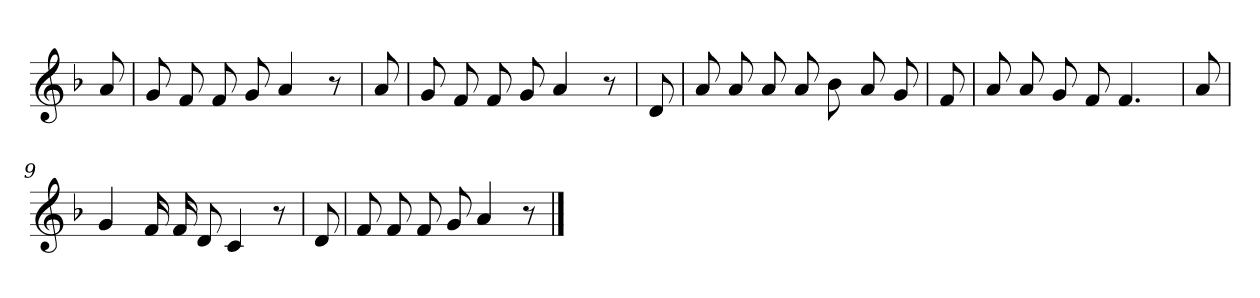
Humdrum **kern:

**kern
*part1
*staff1
*clefG2
*k[b-]
*F:
=
8a
=1
8g
8f
8f
8g
4a
8r
=2
8a
=3
8g
8f
8f
8g
4a
8r
=4
8d
=5
8a
8a
8a
8a
8b-
8a
8g
=6
8f
=7
8a
8a
8g
8f
4.f
=8
8a
=9
4g
16f
16f
8d
4c
8r
=10
8d
=11
8f
8f
8f
8g
4a
8r
==
*-
